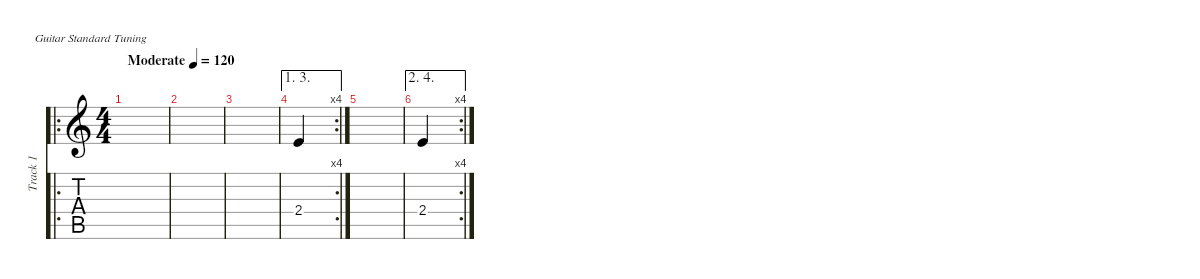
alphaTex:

\defaultSystemsLayout 4
\hideDynamics
\bracketExtendMode nobrackets
\otherSystemsTrackNameOrientation horizontal
\track ("Track 1" "Track 1") {instrument acousticguitarsteel}
\staff {score tabs}
\tuning (E4 B3 G3 D3 A2 E2)
\ro
\ts (4 4)
\beaming (8 2 2 2 2)
\tempo (120 "Moderate")
\clef g2
\ks c
|
|
|
\ae (1 3)
\rc 4
2.4.4{beam Up} |
|
\ae (2 4)
\rc 4
2.4.4{beam Up}
